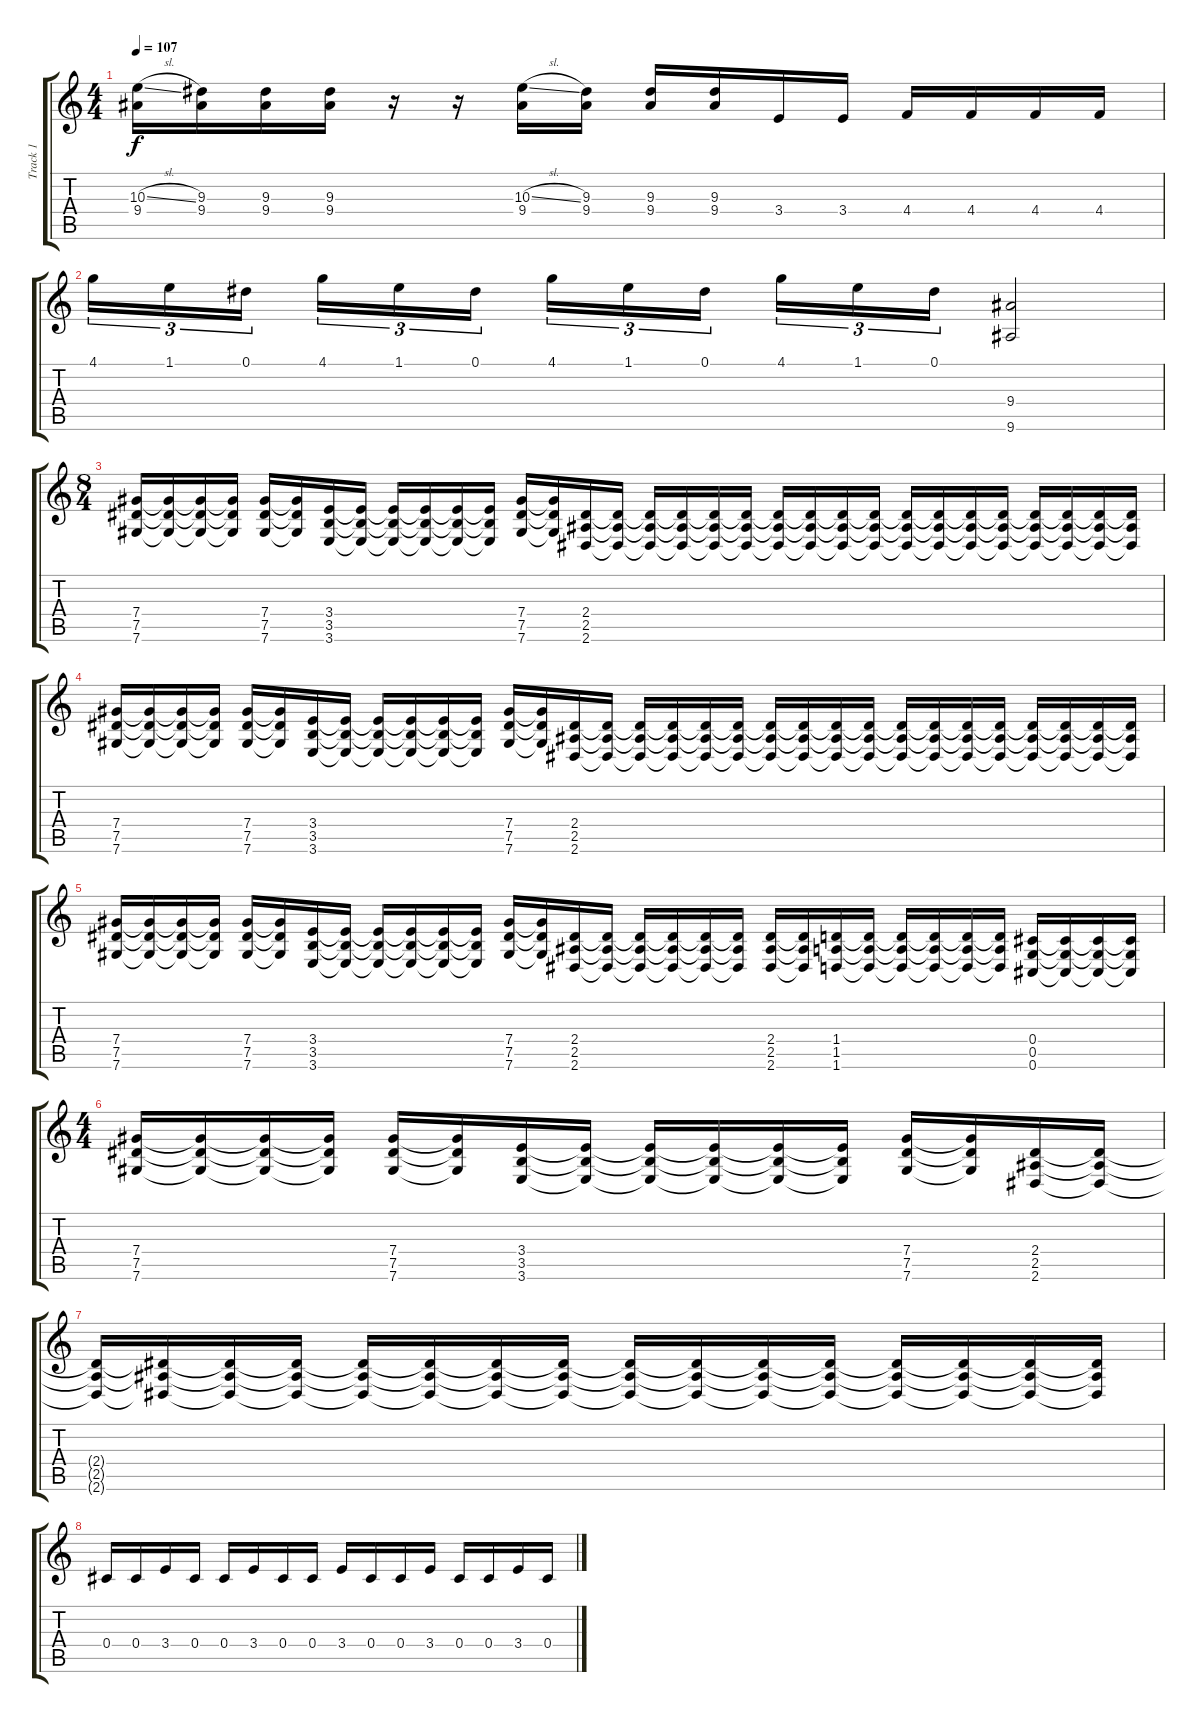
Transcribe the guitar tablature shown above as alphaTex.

\track ("Track 1" "Track 1") {instrument distortionguitar}
\staff {score tabs}
\tuning (Eb4 Bb3 Gb3 Db3 Ab2 Db2) {hide}
\ts (4 4)
\tempo 107
\clef g2
\ks c
(10.3{sl} 9.4).16{dy f} (9.3 9.4).16 (9.3 9.4).16 (9.3 9.4).16 r.16 r.16 (10.3{sl} 9.4).16 (9.3 9.4).16 (9.3 9.4).16 (9.3 9.4).16 3.4.16 3.4.16 4.4.16 4.4.16 4.4.16 4.4.16 |
4.1.16{tu (3 2)} 1.1.16{tu (3 2)} 0.1.16{tu (3 2) beam splitsecondary} 4.1.16{tu (3 2)} 1.1.16{tu (3 2)} 0.1.16{tu (3 2)} 4.1.16{tu (3 2)} 1.1.16{tu (3 2)} 0.1.16{tu (3 2) beam splitsecondary} 4.1.16{tu (3 2)} 1.1.16{tu (3 2)} 0.1.16{tu (3 2)} (9.4 9.6).2 |
\ts (8 4)
(7.4 7.5 7.6).16 (7.4{t} 7.5{t} 7.6{t}).16 (7.4{t} 7.5{t} 7.6{t}).16 (7.4{t} 7.5{t} 7.6{t}).16 (7.4 7.5 7.6).16 (7.4{t} 7.5{t} 7.6{t}).16 (3.4 3.5 3.6).16 (3.4{t} 3.5{t} 3.6{t}).16 (3.4{t} 3.5{t} 3.6{t}).16 (3.4{t} 3.5{t} 3.6{t}).16 (3.4{t} 3.5{t} 3.6{t}).16 (3.4{t} 3.5{t} 3.6{t}).16 (7.4 7.5 7.6).16 (7.4{t} 7.5{t} 7.6{t}).16 (2.4 2.5 2.6).16 (2.4{t} 2.5{t} 2.6{t}).16 (2.4{t} 2.5{t} 2.6{t}).16 (2.4{t} 2.5{t} 2.6{t}).16 (2.4{t} 2.5{t} 2.6{t}).16 (2.4{t} 2.5{t} 2.6{t}).16 (2.4{t} 2.5{t} 2.6{t}).16 (2.4{t} 2.5{t} 2.6{t}).16 (2.4{t} 2.5{t} 2.6{t}).16 (2.4{t} 2.5{t} 2.6{t}).16 (2.4{t} 2.5{t} 2.6{t}).16 (2.4{t} 2.5{t} 2.6{t}).16 (2.4{t} 2.5{t} 2.6{t}).16 (2.4{t} 2.5{t} 2.6{t}).16 (2.4{t} 2.5{t} 2.6{t}).16 (2.4{t} 2.5{t} 2.6{t}).16 (2.4{t} 2.5{t} 2.6{t}).16 (2.4{t} 2.5{t} 2.6{t}).16 |
(7.4 7.5 7.6).16 (7.4{t} 7.5{t} 7.6{t}).16 (7.4{t} 7.5{t} 7.6{t}).16 (7.4{t} 7.5{t} 7.6{t}).16 (7.4 7.5 7.6).16 (7.4{t} 7.5{t} 7.6{t}).16 (3.4 3.5 3.6).16 (3.4{t} 3.5{t} 3.6{t}).16 (3.4{t} 3.5{t} 3.6{t}).16 (3.4{t} 3.5{t} 3.6{t}).16 (3.4{t} 3.5{t} 3.6{t}).16 (3.4{t} 3.5{t} 3.6{t}).16 (7.4 7.5 7.6).16 (7.4{t} 7.5{t} 7.6{t}).16 (2.4 2.5 2.6).16 (2.4{t} 2.5{t} 2.6{t}).16 (2.4{t} 2.5{t} 2.6{t}).16 (2.4{t} 2.5{t} 2.6{t}).16 (2.4{t} 2.5{t} 2.6{t}).16 (2.4{t} 2.5{t} 2.6{t}).16 (2.4{t} 2.5{t} 2.6{t}).16 (2.4{t} 2.5{t} 2.6{t}).16 (2.4{t} 2.5{t} 2.6{t}).16 (2.4{t} 2.5{t} 2.6{t}).16 (2.4{t} 2.5{t} 2.6{t}).16 (2.4{t} 2.5{t} 2.6{t}).16 (2.4{t} 2.5{t} 2.6{t}).16 (2.4{t} 2.5{t} 2.6{t}).16 (2.4{t} 2.5{t} 2.6{t}).16 (2.4{t} 2.5{t} 2.6{t}).16 (2.4{t} 2.5{t} 2.6{t}).16 (2.4{t} 2.5{t} 2.6{t}).16 |
(7.4 7.5 7.6).16 (7.4{t} 7.5{t} 7.6{t}).16 (7.4{t} 7.5{t} 7.6{t}).16 (7.4{t} 7.5{t} 7.6{t}).16 (7.4 7.5 7.6).16 (7.4{t} 7.5{t} 7.6{t}).16 (3.4 3.5 3.6).16 (3.4{t} 3.5{t} 3.6{t}).16 (3.4{t} 3.5{t} 3.6{t}).16 (3.4{t} 3.5{t} 3.6{t}).16 (3.4{t} 3.5{t} 3.6{t}).16 (3.4{t} 3.5{t} 3.6{t}).16 (7.4 7.5 7.6).16 (7.4{t} 7.5{t} 7.6{t}).16 (2.4 2.5 2.6).16 (2.4{t} 2.5{t} 2.6{t}).16 (2.4{t} 2.5{t} 2.6{t}).16 (2.4{t} 2.5{t} 2.6{t}).16 (2.4{t} 2.5{t} 2.6{t}).16 (2.4{t} 2.5{t} 2.6{t}).16 (2.4 2.5 2.6).16 (2.4{t} 2.5{t} 2.6{t}).16 (1.4 1.5 1.6).16 (1.4{t} 1.5{t} 1.6{t}).16 (1.4{t} 1.5{t} 1.6{t}).16 (1.4{t} 1.5{t} 1.6{t}).16 (1.4{t} 1.5{t} 1.6{t}).16 (1.4{t} 1.5{t} 1.6{t}).16 (0.4 0.5 0.6).16 (0.4{t} 0.5{t} 0.6{t}).16 (0.4{t} 0.5{t} 0.6{t}).16 (0.4{t} 0.5{t} 0.6{t}).16 |
\ts (4 4)
(7.4 7.5 7.6).16 (7.4{t} 7.5{t} 7.6{t}).16 (7.4{t} 7.5{t} 7.6{t}).16 (7.4{t} 7.5{t} 7.6{t}).16 (7.4 7.5 7.6).16 (7.4{t} 7.5{t} 7.6{t}).16 (3.4 3.5 3.6).16 (3.4{t} 3.5{t} 3.6{t}).16 (3.4{t} 3.5{t} 3.6{t}).16 (3.4{t} 3.5{t} 3.6{t}).16 (3.4{t} 3.5{t} 3.6{t}).16 (3.4{t} 3.5{t} 3.6{t}).16 (7.4 7.5 7.6).16 (7.4{t} 7.5{t} 7.6{t}).16 (2.4 2.5 2.6).16 (2.4{t} 2.5{t} 2.6{t}).16 |
(2.4{t} 2.5{t} 2.6{t}).16 (2.4{t} 2.5{t} 2.6{t}).16 (2.4{t} 2.5{t} 2.6{t}).16 (2.4{t} 2.5{t} 2.6{t}).16 (2.4{t} 2.5{t} 2.6{t}).16 (2.4{t} 2.5{t} 2.6{t}).16 (2.4{t} 2.5{t} 2.6{t}).16 (2.4{t} 2.5{t} 2.6{t}).16 (2.4{t} 2.5{t} 2.6{t}).16 (2.4{t} 2.5{t} 2.6{t}).16 (2.4{t} 2.5{t} 2.6{t}).16 (2.4{t} 2.5{t} 2.6{t}).16 (2.4{t} 2.5{t} 2.6{t}).16 (2.4{t} 2.5{t} 2.6{t}).16 (2.4{t} 2.5{t} 2.6{t}).16 (2.4{t} 2.5{t} 2.6{t}).16 |
0.4.16 0.4.16 3.4.16 0.4.16 0.4.16 3.4.16 0.4.16 0.4.16 3.4.16 0.4.16 0.4.16 3.4.16 0.4.16 0.4.16 3.4.16 0.4.16
